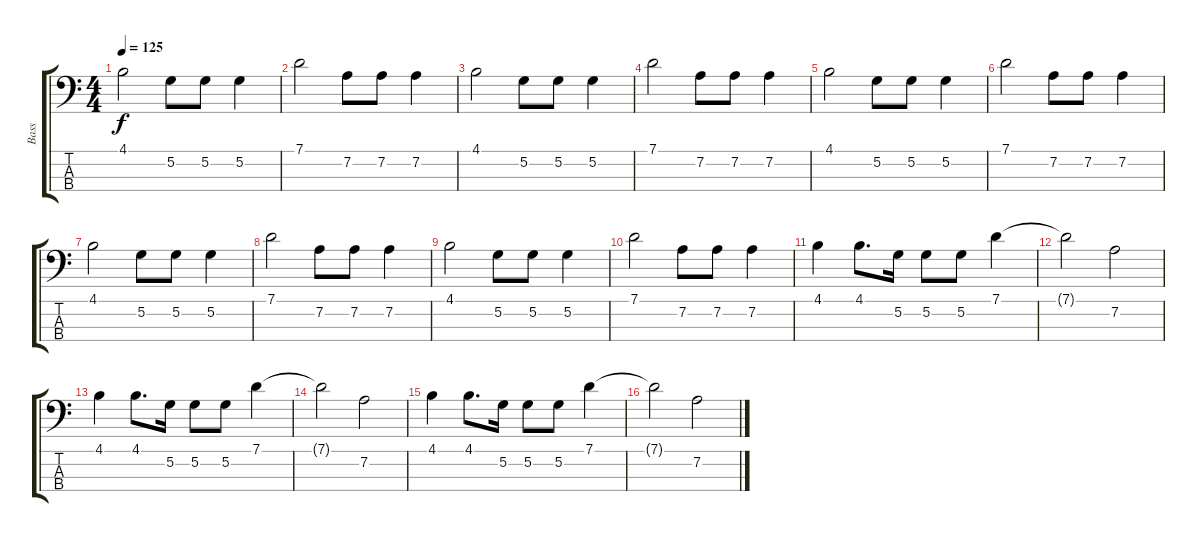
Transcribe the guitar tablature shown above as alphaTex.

\track ("Bass" "Bass") {instrument acousticbass}
\staff {score tabs}
\tuning (G2 D2 A1 E1) {hide}
\ts (4 4)
\tempo 125
\clef f4
\ks c
4.1.2{dy f} 5.2.8 5.2.8 5.2.4 |
7.1.2 7.2.8 7.2.8 7.2.4 |
4.1.2 5.2.8 5.2.8 5.2.4 |
7.1.2 7.2.8 7.2.8 7.2.4 |
4.1.2 5.2.8 5.2.8 5.2.4 |
7.1.2 7.2.8 7.2.8 7.2.4 |
4.1.2 5.2.8 5.2.8 5.2.4 |
7.1.2 7.2.8 7.2.8 7.2.4 |
4.1.2 5.2.8 5.2.8 5.2.4 |
7.1.2 7.2.8 7.2.8 7.2.4 |
4.1.4 4.1.8{d} 5.2.16 5.2.8 5.2.8 7.1.4 |
7.1{t}.2 7.2.2 |
4.1.4 4.1.8{d} 5.2.16 5.2.8 5.2.8 7.1.4 |
7.1{t}.2 7.2.2 |
4.1.4 4.1.8{d} 5.2.16 5.2.8 5.2.8 7.1.4 |
7.1{t}.2 7.2.2
